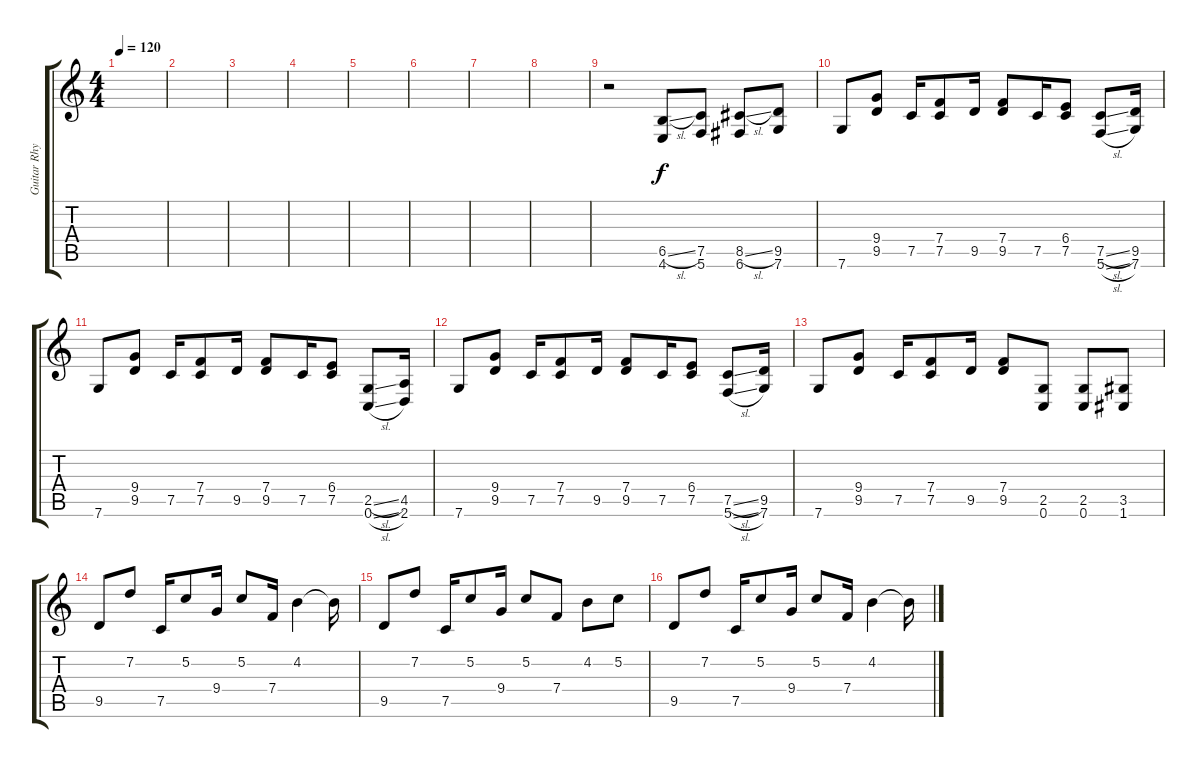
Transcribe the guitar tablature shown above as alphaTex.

\track ("Guitar Rhythm" "Guitar Rhy") {instrument overdrivenguitar}
\staff {score tabs}
\tuning (C4 G3 Eb3 Bb2 F2 C2) {hide}
\ts (4 4)
\tempo 120
\clef g2
\ks c
|
|
|
|
|
|
|
|
r.2 (6.5{sl} 4.6).8 (7.5 5.6).8 (8.5{sl} 6.6).8 (9.5 7.6).8 |
7.6.8 (9.4 9.5).8 7.5.16 (7.4 7.5).8 9.5.16 (7.4 9.5).8 7.5.16 (6.4 7.5).8 (7.5{sl} 5.6{sl}).8 (9.5 7.6).16 |
7.6.8 (9.4 9.5).8 7.5.16 (7.4 7.5).8 9.5.16 (7.4 9.5).8 7.5.16 (6.4 7.5).8 (2.5{sl} 0.6{sl}).8 (4.5 2.6).16 |
7.6.8 (9.4 9.5).8 7.5.16 (7.4 7.5).8 9.5.16 (7.4 9.5).8 7.5.16 (6.4 7.5).8 (7.5{sl} 5.6{sl}).8 (9.5 7.6).16 |
7.6.8 (9.4 9.5).8 7.5.16 (7.4 7.5).8 9.5.16 (7.4 9.5).8 (2.5 0.6).8 (2.5 0.6).8 (3.5 1.6).8 |
9.5.8 7.2.8 7.5.16 5.2.8 9.4.16 5.2.8 7.4.16 4.2.4 4.2{t}.16 |
9.5.8 7.2.8 7.5.16 5.2.8 9.4.16 5.2.8 7.4.8 4.2.8 5.2.8 |
9.5.8 7.2.8 7.5.16 5.2.8 9.4.16 5.2.8 7.4.16 4.2.4 4.2{t}.16
